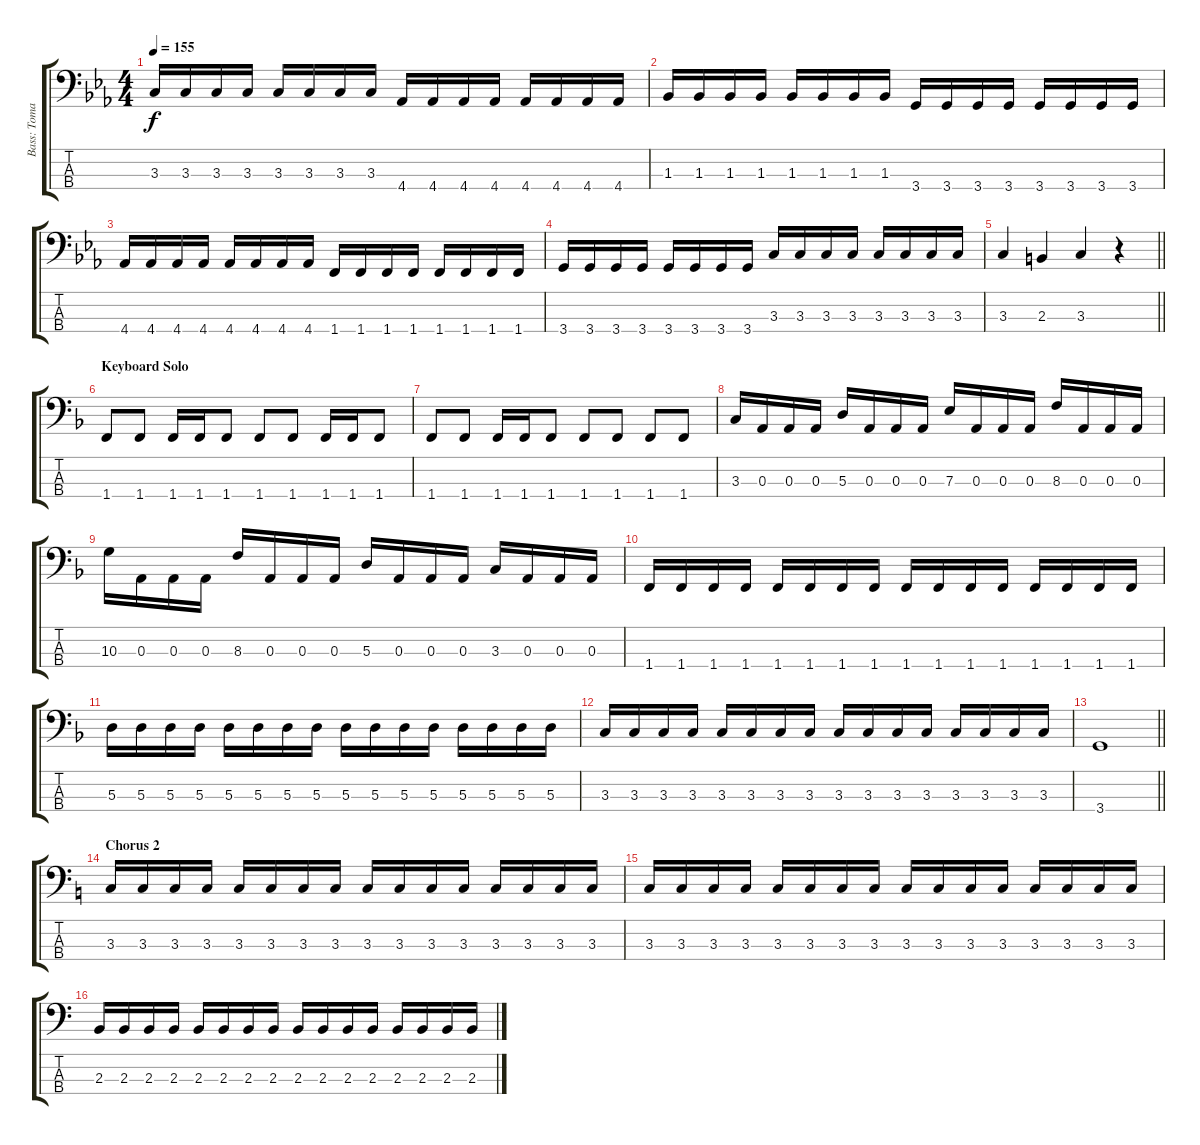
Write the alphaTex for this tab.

\track ("Bass: Tomas Stolt" "Bass: Toma") {instrument electricbassfinger}
\staff {score tabs}
\tuning (G2 D2 A1 E1) {hide}
\ts (4 4)
\tempo 155
\clef f4
\ks cminor
3.3.16{dy f} 3.3.16 3.3.16 3.3.16 3.3.16 3.3.16 3.3.16 3.3.16 4.4.16 4.4.16 4.4.16 4.4.16 4.4.16 4.4.16 4.4.16 4.4.16 |
1.3.16 1.3.16 1.3.16 1.3.16 1.3.16 1.3.16 1.3.16 1.3.16 3.4.16 3.4.16 3.4.16 3.4.16 3.4.16 3.4.16 3.4.16 3.4.16 |
4.4.16 4.4.16 4.4.16 4.4.16 4.4.16 4.4.16 4.4.16 4.4.16 1.4.16 1.4.16 1.4.16 1.4.16 1.4.16 1.4.16 1.4.16 1.4.16 |
3.4.16 3.4.16 3.4.16 3.4.16 3.4.16 3.4.16 3.4.16 3.4.16 3.3.16 3.3.16 3.3.16 3.3.16 3.3.16 3.3.16 3.3.16 3.3.16 |
\barLineRight lightlight
3.3.4 2.3.4 3.3.4 r.4 |
\section ("" "Keyboard Solo")
\ks f
1.4.8 1.4.8 1.4.16 1.4.16 1.4.8 1.4.8 1.4.8 1.4.16 1.4.16 1.4.8 |
1.4.8 1.4.8 1.4.16 1.4.16 1.4.8 1.4.8 1.4.8 1.4.8 1.4.8 |
3.3.16 0.3.16 0.3.16 0.3.16 5.3.16 0.3.16 0.3.16 0.3.16 7.3.16 0.3.16 0.3.16 0.3.16 8.3.16 0.3.16 0.3.16 0.3.16 |
10.3.16 0.3.16 0.3.16 0.3.16 8.3.16 0.3.16 0.3.16 0.3.16 5.3.16 0.3.16 0.3.16 0.3.16 3.3.16 0.3.16 0.3.16 0.3.16 |
1.4.16 1.4.16 1.4.16 1.4.16 1.4.16 1.4.16 1.4.16 1.4.16 1.4.16 1.4.16 1.4.16 1.4.16 1.4.16 1.4.16 1.4.16 1.4.16 |
5.3.16 5.3.16 5.3.16 5.3.16 5.3.16 5.3.16 5.3.16 5.3.16 5.3.16 5.3.16 5.3.16 5.3.16 5.3.16 5.3.16 5.3.16 5.3.16 |
3.3.16 3.3.16 3.3.16 3.3.16 3.3.16 3.3.16 3.3.16 3.3.16 3.3.16 3.3.16 3.3.16 3.3.16 3.3.16 3.3.16 3.3.16 3.3.16 |
\barLineRight lightlight
3.4.1 |
\section ("" "Chorus 2")
\ks c
3.3.16 3.3.16 3.3.16 3.3.16 3.3.16 3.3.16 3.3.16 3.3.16 3.3.16 3.3.16 3.3.16 3.3.16 3.3.16 3.3.16 3.3.16 3.3.16 |
3.3.16 3.3.16 3.3.16 3.3.16 3.3.16 3.3.16 3.3.16 3.3.16 3.3.16 3.3.16 3.3.16 3.3.16 3.3.16 3.3.16 3.3.16 3.3.16 |
2.3.16 2.3.16 2.3.16 2.3.16 2.3.16 2.3.16 2.3.16 2.3.16 2.3.16 2.3.16 2.3.16 2.3.16 2.3.16 2.3.16 2.3.16 2.3.16
